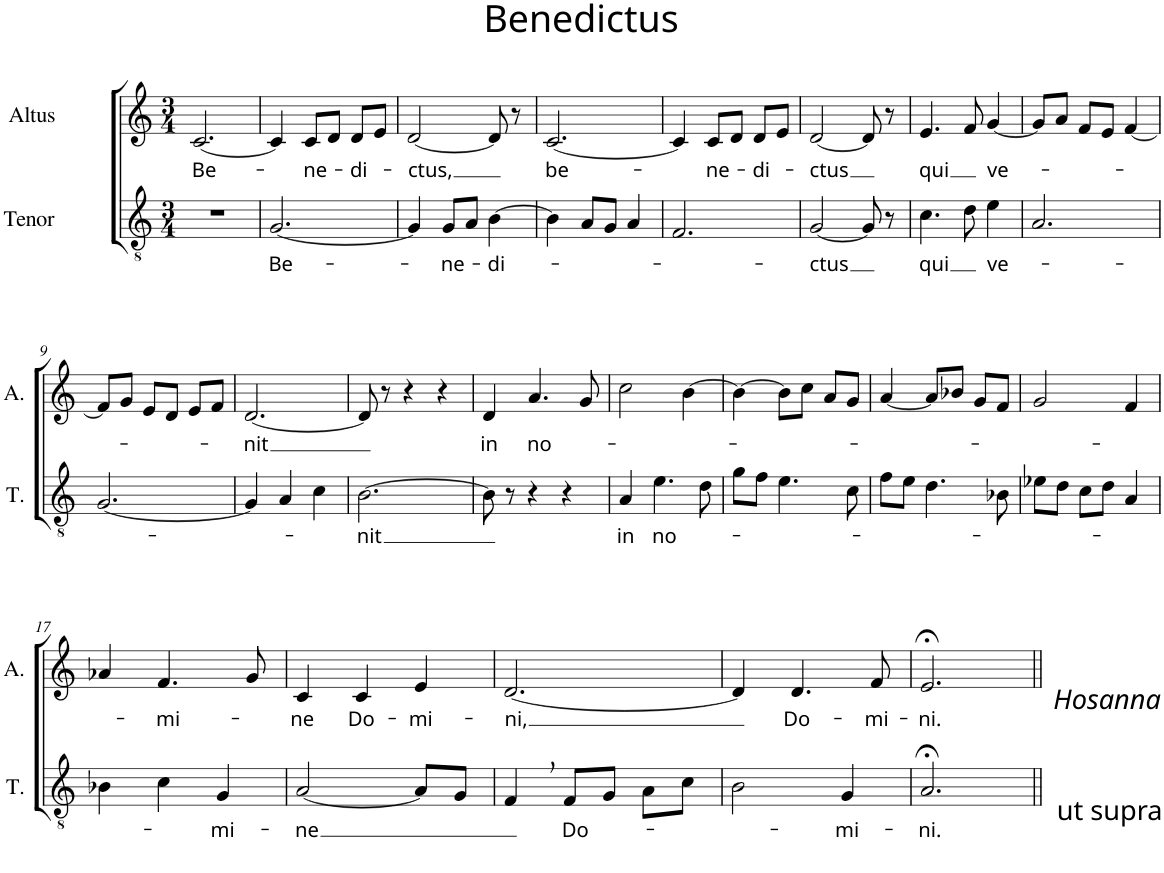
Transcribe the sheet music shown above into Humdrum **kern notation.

**kern	**text	**kern	**text
*part2	*part2	*part1	*part1
*staff2	*staff2	*staff1	*staff1
*I"Tenor	*	*I"Altus	*
*I'T.	*	*I'A.	*
!!LO:PB:g=z
*clefGv2	*	*clefG2	*
*k[]	*	*k[]	*
*M3/4	*	*M3/4	*
=1	=1	=1	=1
!	!	!LO:TX:a:t=Benedictus	!
!	!	!	!LO:LY:b
2.r	.	[2.c/	Be-
=2	=2	=2	=2
!	!LO:LY:b	!	!
[2.G/	Be-	4c/]	.
!	!	!	!LO:LY:b
.	.	8c/L	-ne-
.	.	8d/J	.
!	!	!	!LO:LY:b
.	.	8d/L	-di-
.	.	8e/J	.
=3	=3	=3	=3
!	!	!	!LO:LY:b
4G/]	.	[2d/	-ctus,
!	!LO:LY:b	!	!
8G/L	-ne-	.	.
8A/J	.	.	.
!	!LO:LY:b	!	!
[4B\	-di-	8d/]	.
.	.	8r	.
=4	=4	=4	=4
!	!	!	!LO:LY:b
4B\]	.	[2.c/	be-
8A/L	.	.	.
8G/J	.	.	.
4A/	.	.	.
=5	=5	=5	=5
2.F/	.	4c/]	.
!	!	!	!LO:LY:b
.	.	8c/L	-ne-
.	.	8d/J	.
!	!	!	!LO:LY:b
.	.	8d/L	-di-
.	.	8e/J	.
=6	=6	=6	=6
!	!LO:LY:b	!	!LO:LY:b
[2G/	-ctus	[2d/	-ctus
8G/]	.	8d/]	.
8r	.	8r	.
=7	=7	=7	=7
!	!LO:LY:b	!	!LO:LY:b
4.c\	qui	4.e/	qui
8d\	.	8f/	.
!	!LO:LY:b	!	!LO:LY:b
4e\	ve-	[4g/	ve-
=8	=8	=8	=8
2.A/	.	8g/L]	.
.	.	8a/J	.
.	.	8f/L	.
.	.	8e/J	.
.	.	[4f/	.
!!LO:LB:g=z
=9	=9	=9	=9
[2.G/	.	8f/L]	.
.	.	8g/J	.
.	.	8e/L	.
.	.	8d/J	.
.	.	8e/L	.
.	.	8f/J	.
=10	=10	=10	=10
!	!	!	!LO:LY:b
4G/]	.	[2.d/	-nit
4A/	.	.	.
4c\	.	.	.
=11	=11	=11	=11
!	!LO:LY:b	!	!
[2.B\	-nit	8d/]	.
.	.	8r	.
.	.	4r	.
.	.	4r	.
=12	=12	=12	=12
!	!	!	!LO:LY:b
8B\]	.	4d/	in
8r	.	.	.
!	!	!	!LO:LY:b
4r	.	4.a/	no-
4r	.	.	.
.	.	8g/	.
=13	=13	=13	=13
!	!LO:LY:b	!	!
4A/	in	2cc\	.
!	!LO:LY:b	!	!
4.e\	no-	.	.
.	.	[4b\	.
8d\	.	.	.
=14	=14	=14	=14
8g\L	.	4b\_	.
8f\J	.	.	.
4.e\	.	8b\L]	.
.	.	8cc\J	.
.	.	8a/L	.
8c\	.	8g/J	.
=15	=15	=15	=15
8f\L	.	[4a/	.
8e\J	.	.	.
4.d\	.	8a/L]	.
.	.	8b-X/J	.
.	.	8g/L	.
8B-X\	.	8f/J	.
=16	=16	=16	=16
8e-X\L	.	2g/	.
8d\J	.	.	.
8c\L	.	.	.
8d\J	.	.	.
4A/	.	4f/	.
!!LO:LB:g=z
=17	=17	=17	=17
4B-X\	.	4a-X/	.
!	!	!	!LO:LY:b
4c\	.	4.f/	-mi-
!	!LO:LY:b	!	!
4G/	-mi-	.	.
.	.	8g/	.
=18	=18	=18	=18
!	!LO:LY:b	!	!LO:LY:b
[2A/	-ne	4c/	-ne
!	!	!	!LO:LY:b
.	.	4c/	Do-
!	!	!	!LO:LY:b
8A/L]	.	4e/	-mi-
8G/J	.	.	.
=19	=19	=19	=19
!	!	!	!LO:LY:b
4F,/	.	[2.d/	-ni,
!	!LO:LY:b	!	!
8F/L	Do-	.	.
8G/J	.	.	.
8A\L	.	.	.
8c\J	.	.	.
=20	=20	=20	=20
2B\	.	4d/]	.
!	!	!	!LO:LY:b
.	.	4.d/	Do-
!	!LO:LY:b	!	!
4G/	-mi-	.	.
!	!	!	!LO:LY:b
.	.	8f/	-mi-
=21	=21	=21	=21
!	!LO:LY:b	!	!LO:LY:b
2.A;</	-ni.	2.e;</	-ni.
=||	=||	=||	=||
*-	*-	*-	*-
